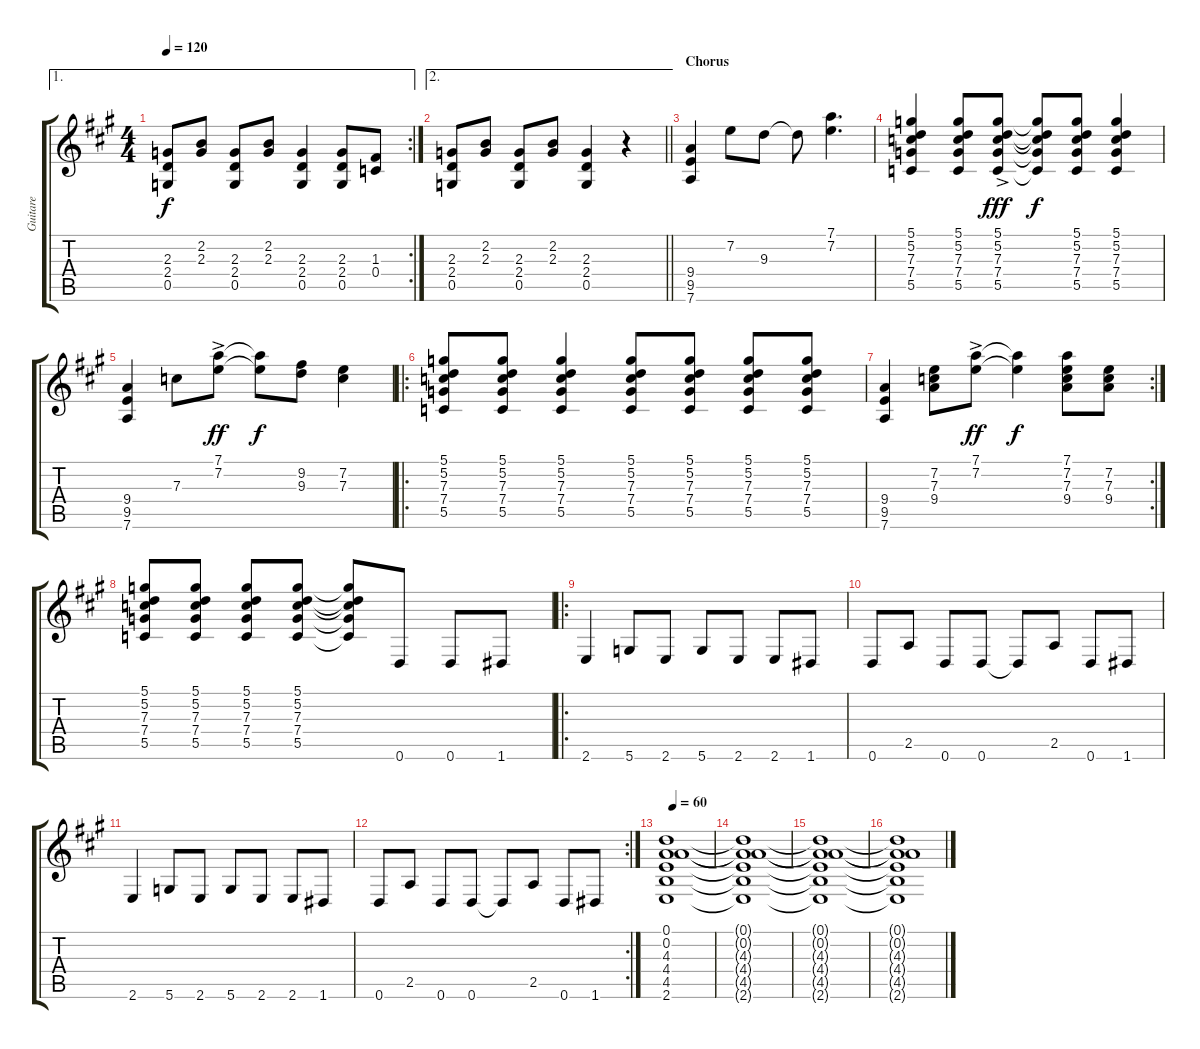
\track ("Guitare" "Guitare") {instrument electricguitarclean}
\staff {score tabs}
\tuning (D4 A3 F3 C3 G2 D2) {hide}
\ae 1
\rc 2
\ts (4 4)
\tempo 120
\clef g2
\ks a
(2.3 2.4 0.5).8{dy f} (2.2 2.3).8 (2.3 2.4 0.5).8 (2.2 2.3).8 (2.3 2.4 0.5).4 (2.3 2.4 0.5).8 (1.3 0.4).8 |
\ae 2
\barLineRight lightlight
(2.3 2.4 0.5).8 (2.2 2.3).8 (2.3 2.4 0.5).8 (2.2 2.3).8 (2.3 2.4 0.5).4 r.4 |
\section ("" "Chorus")
(9.4 9.5 7.6).4 7.2.8 9.3.8 9.3{t}.8 (7.1 7.2).4{d} |
(5.1 5.2 7.3 7.4 5.5).4 (5.1 5.2 7.3 7.4 5.5).8 (5.1{ac} 5.2{ac} 7.3{ac} 7.4{ac} 5.5{ac}).8{dy fff} (5.1{t} 5.2{t} 7.3{t} 7.4{t} 5.5{t}).8{dy f} (5.1 5.2 7.3 7.4 5.5).8 (5.1 5.2 7.3 7.4 5.5).4 |
(9.4 9.5 7.6).4 7.3.8 (7.1{ac} 7.2{ac}).8{dy ff} (7.1{t} 7.2{t}).8{dy f} (9.2 9.3).8 (7.2 7.3).4 |
\ro
(5.1 5.2 7.3 7.4 5.5).8 (5.1 5.2 7.3 7.4 5.5).8 (5.1 5.2 7.3 7.4 5.5).4 (5.1 5.2 7.3 7.4 5.5).8 (5.1 5.2 7.3 7.4 5.5).8 (5.1 5.2 7.3 7.4 5.5).8 (5.1 5.2 7.3 7.4 5.5).8 |
\rc 2
(9.4 9.5 7.6).4 (7.2 7.3 9.4).8 (7.1{ac} 7.2{ac}).8{dy ff} (7.1{t} 7.2{t}).4{dy f} (7.1 7.2 7.3 9.4).8 (7.2 7.3 9.4).8 |
(5.1 5.2 7.3 7.4 5.5).8 (5.1 5.2 7.3 7.4 5.5).8 (5.1 5.2 7.3 7.4 5.5).8 (5.1 5.2 7.3 7.4 5.5).8 (5.1{t} 5.2{t} 7.3{t} 7.4{t} 5.5{t}).8 0.6.8 0.6.8 1.6.8 |
\ro
2.6.4 5.6.8 2.6.8 5.6.8 2.6.8 2.6.8 1.6.8 |
0.6.8 2.5.8 0.6.8 0.6.8 0.6{t}.8 2.5.8 0.6.8 1.6.8 |
2.6.4 5.6.8 2.6.8 5.6.8 2.6.8 2.6.8 1.6.8 |
\rc 2
0.6.8 2.5.8 0.6.8 0.6.8 0.6{t}.8 2.5.8 0.6.8 1.6.8 |
\tempo 60
(0.1 0.2 4.3 4.4 4.5 2.6).1 |
(0.1{t} 0.2{t} 4.3{t} 4.4{t} 4.5{t} 2.6{t}).1 |
(0.1{t} 0.2{t} 4.3{t} 4.4{t} 4.5{t} 2.6{t}).1 |
(0.1{t} 0.2{t} 4.3{t} 4.4{t} 4.5{t} 2.6{t}).1
